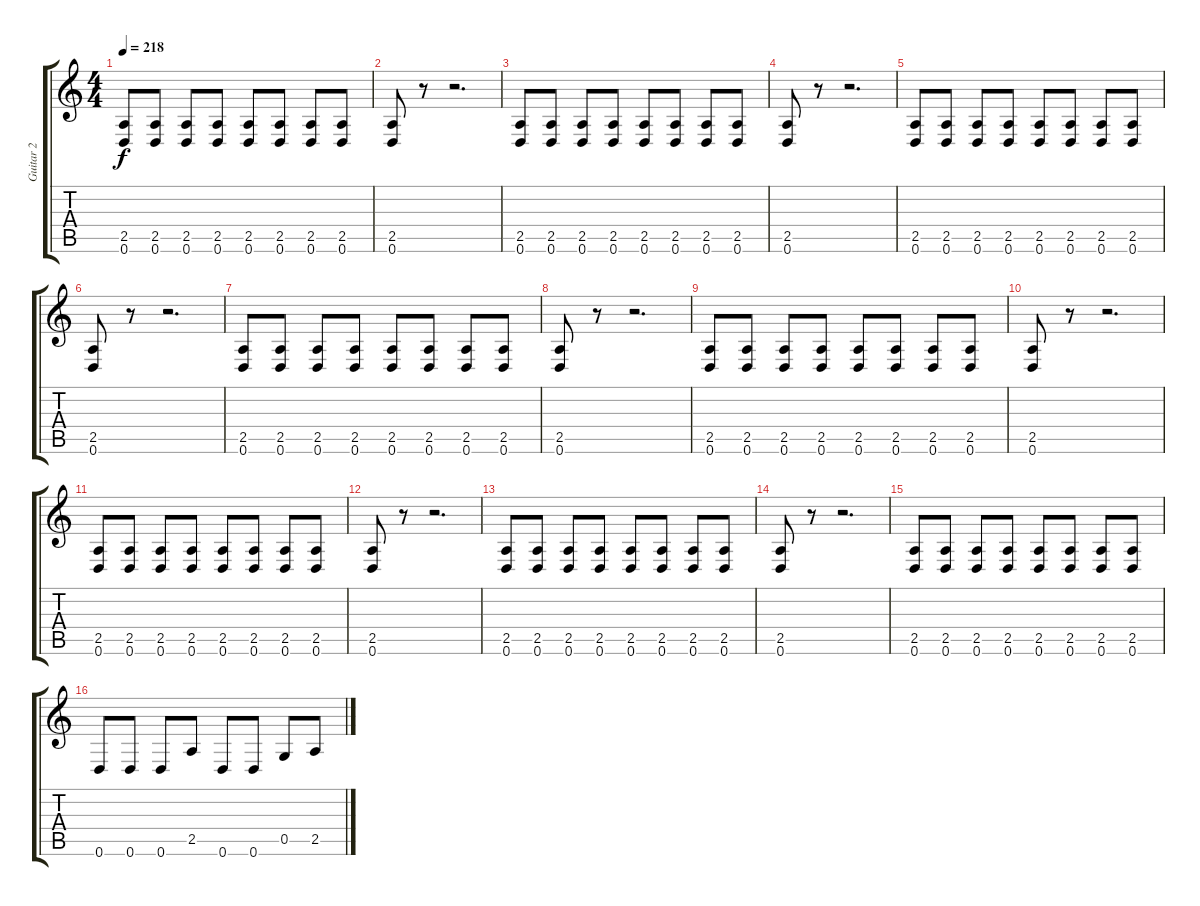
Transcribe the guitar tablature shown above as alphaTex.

\track ("Guitar 2" "Guitar 2") {instrument distortionguitar}
\staff {score tabs}
\tuning (D4 A3 F3 C3 G2 D2) {hide}
\ts (4 4)
\tempo 218
\clef g2
\ks c
(2.5 0.6).8{dy f} (2.5 0.6).8 (2.5 0.6).8 (2.5 0.6).8 (2.5 0.6).8 (2.5 0.6).8 (2.5 0.6).8 (2.5 0.6).8 |
(2.5 0.6).8 r.8 r.2{d} |
(2.5 0.6).8 (2.5 0.6).8 (2.5 0.6).8 (2.5 0.6).8 (2.5 0.6).8 (2.5 0.6).8 (2.5 0.6).8 (2.5 0.6).8 |
(2.5 0.6).8 r.8 r.2{d} |
(2.5 0.6).8 (2.5 0.6).8 (2.5 0.6).8 (2.5 0.6).8 (2.5 0.6).8 (2.5 0.6).8 (2.5 0.6).8 (2.5 0.6).8 |
(2.5 0.6).8 r.8 r.2{d} |
(2.5 0.6).8 (2.5 0.6).8 (2.5 0.6).8 (2.5 0.6).8 (2.5 0.6).8 (2.5 0.6).8 (2.5 0.6).8 (2.5 0.6).8 |
(2.5 0.6).8 r.8 r.2{d} |
(2.5 0.6).8 (2.5 0.6).8 (2.5 0.6).8 (2.5 0.6).8 (2.5 0.6).8 (2.5 0.6).8 (2.5 0.6).8 (2.5 0.6).8 |
(2.5 0.6).8 r.8 r.2{d} |
(2.5 0.6).8 (2.5 0.6).8 (2.5 0.6).8 (2.5 0.6).8 (2.5 0.6).8 (2.5 0.6).8 (2.5 0.6).8 (2.5 0.6).8 |
(2.5 0.6).8 r.8 r.2{d} |
(2.5 0.6).8 (2.5 0.6).8 (2.5 0.6).8 (2.5 0.6).8 (2.5 0.6).8 (2.5 0.6).8 (2.5 0.6).8 (2.5 0.6).8 |
(2.5 0.6).8 r.8 r.2{d} |
(2.5 0.6).8 (2.5 0.6).8 (2.5 0.6).8 (2.5 0.6).8 (2.5 0.6).8 (2.5 0.6).8 (2.5 0.6).8 (2.5 0.6).8 |
0.6.8 0.6.8 0.6.8 2.5.8 0.6.8 0.6.8 0.5.8 2.5.8
